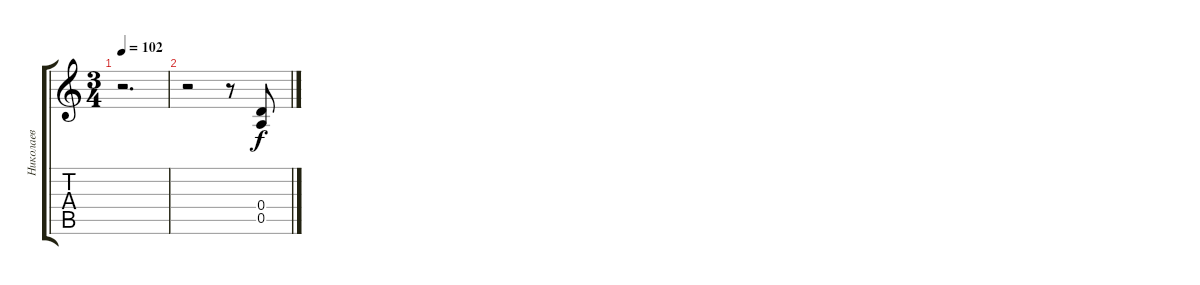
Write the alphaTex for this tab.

\track ("Николаев" "Николаев") {instrument overdrivenguitar}
\staff {score tabs}
\tuning (E4 B3 G3 D3 A2 E2) {hide}
\ts (3 4)
\tempo 102
\clef g2
\ks c
r.2{d dy f} |
r.2 r.8 (0.4 0.5).8
